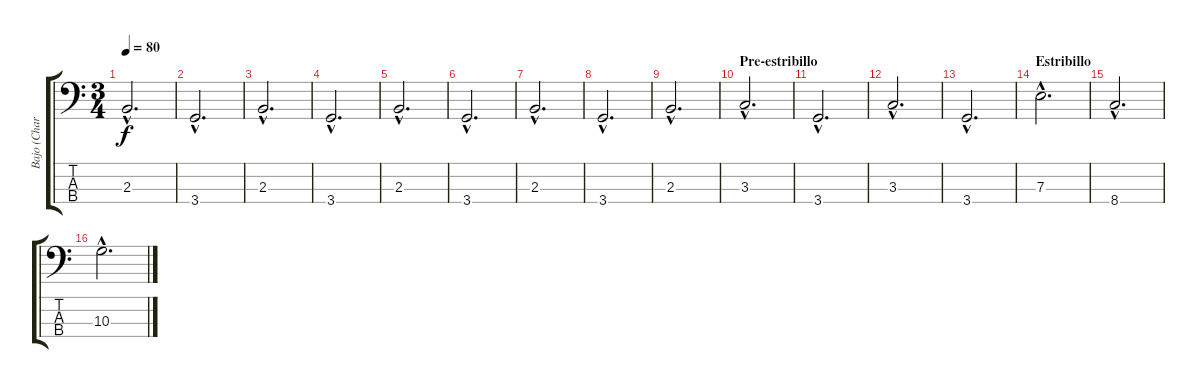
\track ("Bajo (Charles)" "Bajo (Char") {instrument electricbassfinger}
\staff {score tabs}
\tuning (G2 D2 A1 E1) {hide}
\ts (3 4)
\tempo 80
\clef f4
\ks c
2.3{hac}.2{d dy f} |
3.4{hac}.2{d} |
2.3{hac}.2{d} |
3.4{hac}.2{d} |
2.3{hac}.2{d} |
3.4{hac}.2{d} |
2.3{hac}.2{d} |
3.4{hac}.2{d} |
2.3{hac}.2{d} |
\section ("" "Pre-estribillo")
3.3{hac}.2{d} |
3.4{hac}.2{d} |
3.3{hac}.2{d} |
3.4{hac}.2{d} |
\section ("" "Estribillo")
7.3{hac}.2{d} |
8.4{hac}.2{d} |
10.3{hac}.2{d}
